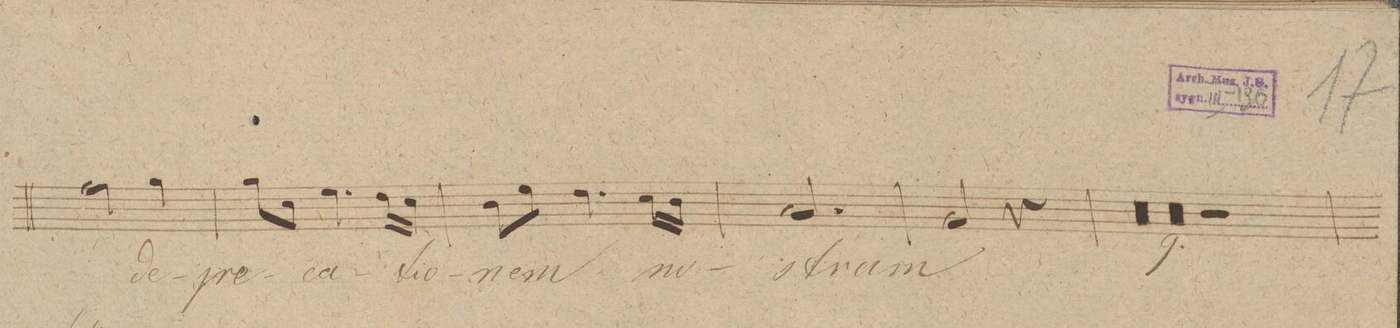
**kern	**text	**dynam
*I"Tenore.	*	*
*clefC4	*	*
*k[b-]	*	*
*met(c|)	*	*
*M3/4	*	*
2e\	de-	.
4f\	-pre-	.
=124	=124	=124
8f\L	-ca-	.
8B-\J	.	.
4.d\	-ti-	.
16c\LL	-o-	.
16B-\JJ	.	.
=125	=125	=125
8A\L	-nem	.
8d\J	.	.
4.c\	no-	.
16B-\LL	.	.
16A\JJ	.	.
=126	=126	=126
2.G/	-stram	.
=127	=127	=127
2F/	.	.
4r	.	.
=128	=128	=128
0.r	.	.
=129	=129	=129
=130	=130	=130
=131	=131	=131
=132	=132	=132
0.r	.	.
=133	=133	=133
=134	=134	=134
=135	=135	=135
=136	=136	=136
2.r	.	.
=137	=137	=137
*-	*-	*-
